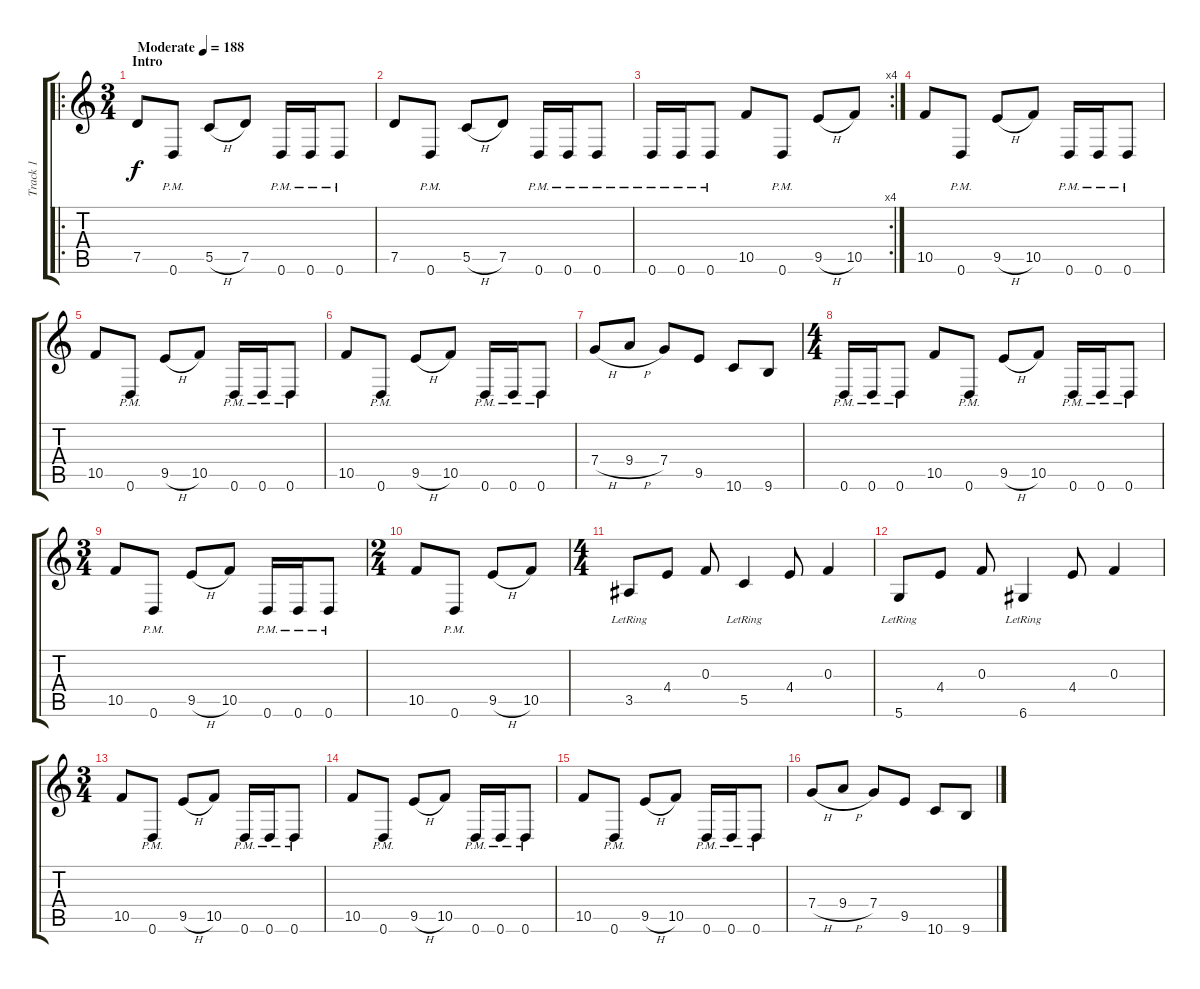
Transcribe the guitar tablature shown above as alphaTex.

\track ("Track 1" "Track 1") {instrument overdrivenguitar}
\staff {score tabs}
\tuning (D4 A3 F3 C3 G2 D2) {hide}
\ro
\ts (3 4)
\section ("" "Intro")
\tempo (188 "Moderate")
\clef g2
\ks c
7.5.8{dy f instrument overdrivenguitar} 0.6{pm}.8 5.5{h}.8 7.5.8 0.6{pm}.16 0.6{pm}.16 0.6{pm}.8 |
7.5.8 0.6{pm}.8 5.5{h}.8 7.5.8 0.6{pm}.16 0.6{pm}.16 0.6{pm}.8 |
\rc 4
0.6{pm}.16 0.6{pm}.16 0.6{pm}.8 10.5.8 0.6{pm}.8 9.5{h}.8 10.5.8 |
10.5.8 0.6{pm}.8 9.5{h}.8 10.5.8 0.6{pm}.16 0.6{pm}.16 0.6{pm}.8 |
10.5.8 0.6{pm}.8 9.5{h}.8 10.5.8 0.6{pm}.16 0.6{pm}.16 0.6{pm}.8 |
10.5.8 0.6{pm}.8 9.5{h}.8 10.5.8 0.6{pm}.16 0.6{pm}.16 0.6{pm}.8 |
7.4{h}.8 9.4{h}.8 7.4.8 9.5.8 10.6.8 9.6.8 |
\ts (4 4)
0.6{pm}.16 0.6{pm}.16 0.6{pm}.8 10.5.8 0.6{pm}.8 9.5{h}.8 10.5.8 0.6{pm}.16 0.6{pm}.16 0.6{pm}.8 |
\ts (3 4)
10.5.8 0.6{pm}.8 9.5{h}.8 10.5.8 0.6{pm}.16 0.6{pm}.16 0.6{pm}.8 |
\ts (2 4)
10.5.8 0.6{pm}.8 9.5{h}.8 10.5.8 |
\ts (4 4)
3.5{lr}.8 4.4.8 0.3.8 5.5{lr}.4 4.4.8 0.3.4 |
5.6{lr}.8 4.4.8 0.3.8 6.6{lr}.4 4.4.8 0.3.4 |
\ts (3 4)
10.5.8 0.6{pm}.8 9.5{h}.8 10.5.8 0.6{pm}.16 0.6{pm}.16 0.6{pm}.8 |
10.5.8 0.6{pm}.8 9.5{h}.8 10.5.8 0.6{pm}.16 0.6{pm}.16 0.6{pm}.8 |
10.5.8 0.6{pm}.8 9.5{h}.8 10.5.8 0.6{pm}.16 0.6{pm}.16 0.6{pm}.8 |
7.4{h}.8 9.4{h}.8 7.4.8 9.5.8 10.6.8 9.6.8
